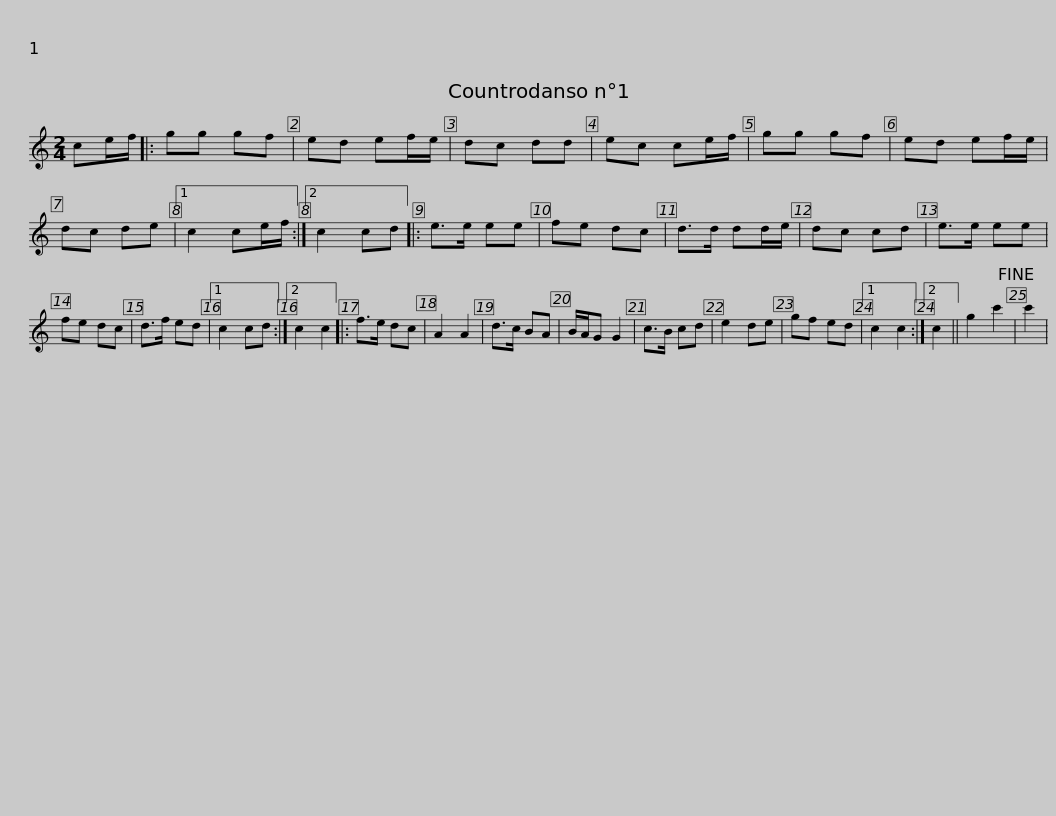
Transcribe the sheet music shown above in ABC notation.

X:1
L:1/8
M:2/4
I:linebreak $
K:C
V:1 treble
V:1
 ce/f/ |: gg gf | ed ef/e/ | dc dd | ec ce/f/ | %5
 gg gf | ed ef/e/ | dc de |1 c2 ce/f/ :|2 c2 cd |:$ %10
 e>e ee | fe dc | d>d dd/e/ | dc cd | e>e ee | %15
 fe dc | d>f ed |1 c2 cd :|2 c2 c2 |: f>e dc | %20
 A2 A2 |$ d>c BA | B/A/G G2 | c>B cd | e2 de | %25
 gf ed |1 c2 c2 :|2 c2 || g2 c'2!fine! | c'2 | %30
